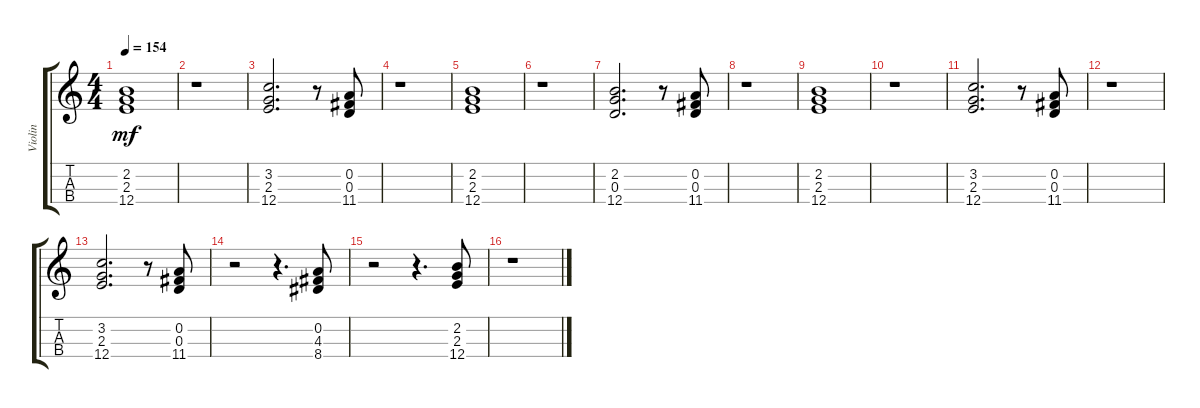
\track ("Violin" "Violin") {instrument stringensemble1}
\staff {score tabs}
\tuning (E5 A4 D4 G3) {hide}
\ts (4 4)
\tempo 154
\clef g2
\ks c
(2.2 2.3 12.4).1{dy mf} |
r.1 |
(3.2 2.3 12.4).2{d} r.8 (0.2 0.3 11.4).8 |
r.1 |
(2.2 2.3 12.4).1 |
r.1 |
(2.2 0.3 12.4).2{d} r.8 (0.2 0.3 11.4).8 |
r.1 |
(2.2 2.3 12.4).1 |
r.1 |
(3.2 2.3 12.4).2{d} r.8 (0.2 0.3 11.4).8 |
r.1 |
(3.2 2.3 12.4).2{d} r.8 (0.2 0.3 11.4).8 |
r.2 r.4{d} (0.2 4.3 8.4).8 |
r.2 r.4{d} (2.2 2.3 12.4).8 |
r.1
